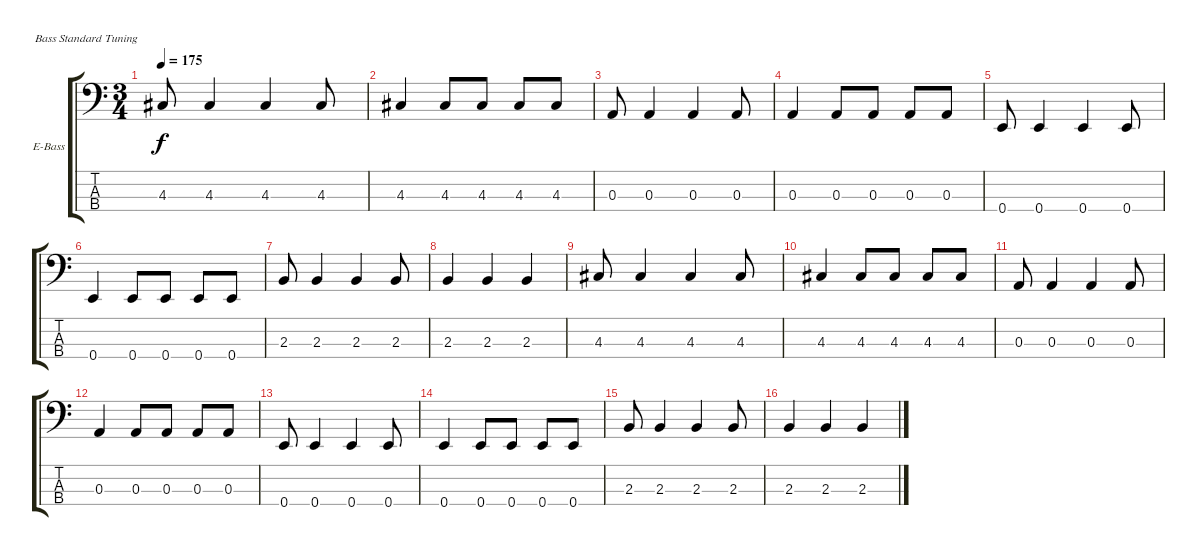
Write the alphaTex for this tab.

\bracketExtendMode groupsimilarinstruments
\firstSystemTrackNameOrientation horizontal
\otherSystemsTrackNameOrientation horizontal
\track ("Bass" "E-Bass") {instrument electricbassfinger}
\staff {score tabs}
\tuning (G2 D2 A1 E1)
\ts (3 4)
\tempo 175
\clef f4
\ks c
4.3.8{dy f} 4.3.4 4.3.4 4.3.8 |
4.3.4 4.3.8 4.3.8 4.3.8 4.3.8 |
0.3.8 0.3.4 0.3.4 0.3.8 |
0.3.4 0.3.8 0.3.8 0.3.8 0.3.8 |
0.4.8 0.4.4 0.4.4 0.4.8 |
0.4.4 0.4.8 0.4.8 0.4.8 0.4.8 |
2.3.8 2.3.4 2.3.4 2.3.8 |
2.3.4 2.3.4 2.3.4 |
4.3.8 4.3.4 4.3.4 4.3.8 |
4.3.4 4.3.8 4.3.8 4.3.8 4.3.8 |
0.3.8 0.3.4 0.3.4 0.3.8 |
0.3.4 0.3.8 0.3.8 0.3.8 0.3.8 |
0.4.8 0.4.4 0.4.4 0.4.8 |
0.4.4 0.4.8 0.4.8 0.4.8 0.4.8 |
2.3.8 2.3.4 2.3.4 2.3.8 |
2.3.4 2.3.4 2.3.4
